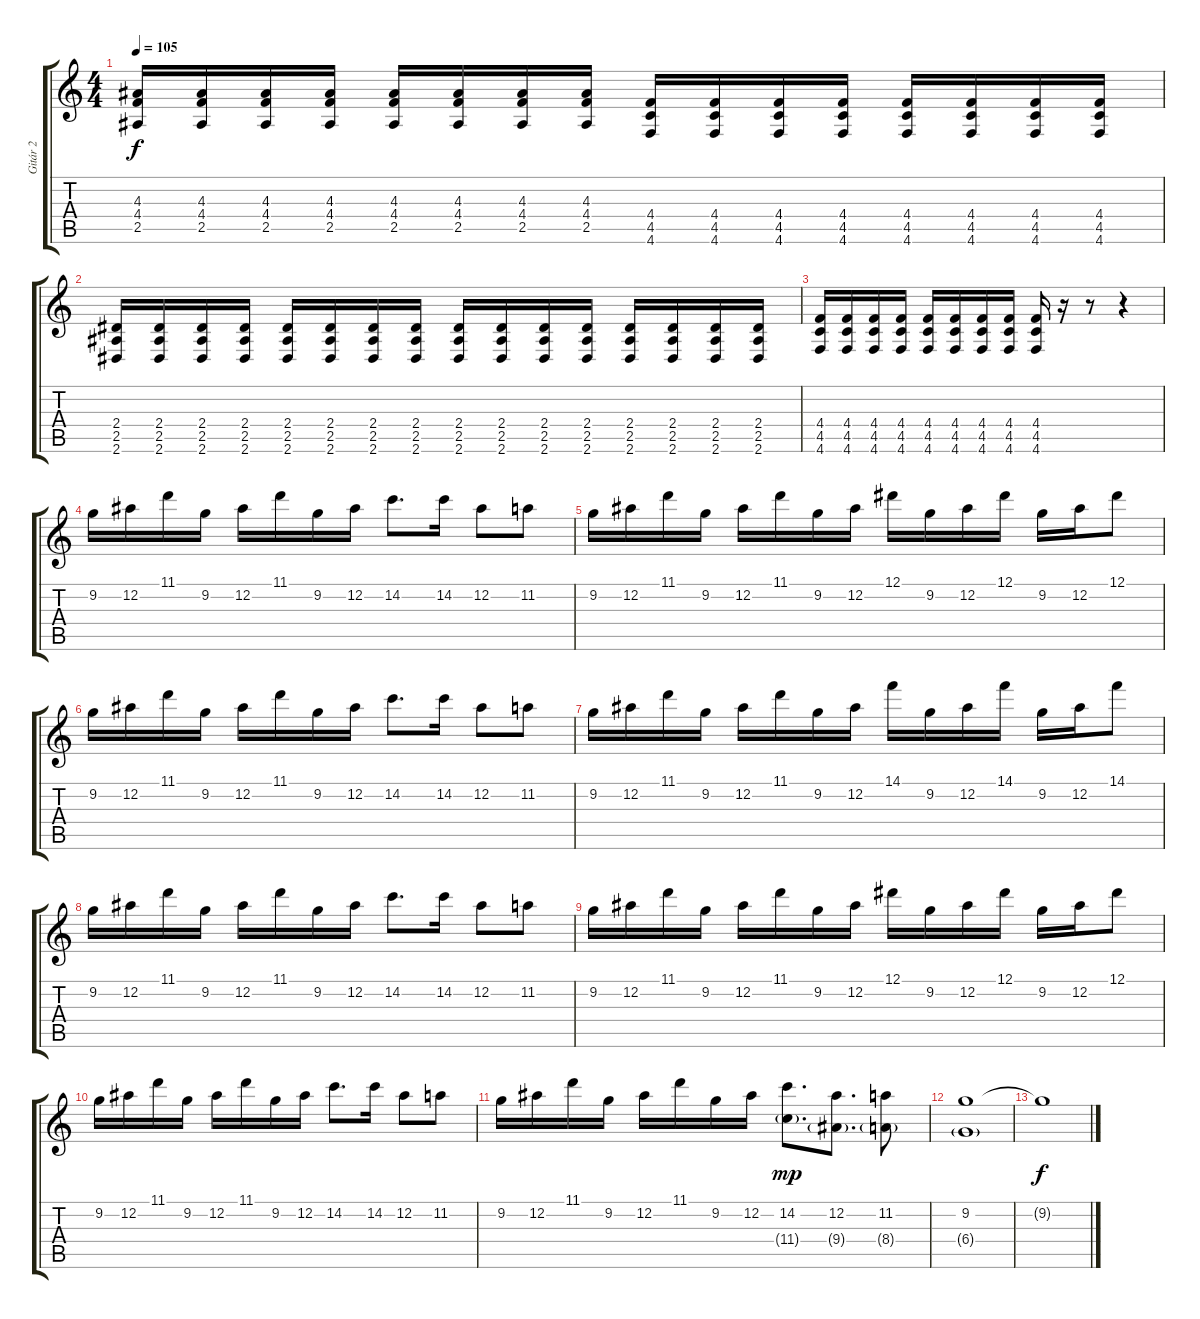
\track ("Gitár 2" "Gitár 2") {instrument distortionguitar}
\staff {score tabs}
\tuning (Eb4 Bb3 Gb3 Db3 Ab2 Db2) {hide}
\ts (4 4)
\tempo 105
\clef g2
\ks c
(4.3 4.4 2.5).16{dy f} (4.3 4.4 2.5).16 (4.3 4.4 2.5).16 (4.3 4.4 2.5).16 (4.3 4.4 2.5).16 (4.3 4.4 2.5).16 (4.3 4.4 2.5).16 (4.3 4.4 2.5).16 (4.4 4.5 4.6).16 (4.4 4.5 4.6).16 (4.4 4.5 4.6).16 (4.4 4.5 4.6).16 (4.4 4.5 4.6).16 (4.4 4.5 4.6).16 (4.4 4.5 4.6).16 (4.4 4.5 4.6).16 |
(2.4 2.5 2.6).16 (2.4 2.5 2.6).16 (2.4 2.5 2.6).16 (2.4 2.5 2.6).16 (2.4 2.5 2.6).16 (2.4 2.5 2.6).16 (2.4 2.5 2.6).16 (2.4 2.5 2.6).16 (2.4 2.5 2.6).16 (2.4 2.5 2.6).16 (2.4 2.5 2.6).16 (2.4 2.5 2.6).16 (2.4 2.5 2.6).16 (2.4 2.5 2.6).16 (2.4 2.5 2.6).16 (2.4 2.5 2.6).16 |
(4.4 4.5 4.6).16 (4.4 4.5 4.6).16 (4.4 4.5 4.6).16 (4.4 4.5 4.6).16 (4.4 4.5 4.6).16 (4.4 4.5 4.6).16 (4.4 4.5 4.6).16 (4.4 4.5 4.6).16 (4.4 4.5 4.6).16 r.16 r.8 r.4 |
9.2.16 12.2.16 11.1.16 9.2.16 12.2.16 11.1.16 9.2.16 12.2.16 14.2.8{d} 14.2.16 12.2.8 11.2.8 |
9.2.16 12.2.16 11.1.16 9.2.16 12.2.16 11.1.16 9.2.16 12.2.16 12.1.16 9.2.16 12.2.16 12.1.16 9.2.16 12.2.16 12.1.8 |
9.2.16 12.2.16 11.1.16 9.2.16 12.2.16 11.1.16 9.2.16 12.2.16 14.2.8{d} 14.2.16 12.2.8 11.2.8 |
9.2.16 12.2.16 11.1.16 9.2.16 12.2.16 11.1.16 9.2.16 12.2.16 14.1.16 9.2.16 12.2.16 14.1.16 9.2.16 12.2.16 14.1.8 |
9.2.16 12.2.16 11.1.16 9.2.16 12.2.16 11.1.16 9.2.16 12.2.16 14.2.8{d} 14.2.16 12.2.8 11.2.8 |
9.2.16 12.2.16 11.1.16 9.2.16 12.2.16 11.1.16 9.2.16 12.2.16 12.1.16 9.2.16 12.2.16 12.1.16 9.2.16 12.2.16 12.1.8 |
9.2.16 12.2.16 11.1.16 9.2.16 12.2.16 11.1.16 9.2.16 12.2.16 14.2.8{d} 14.2.16 12.2.8 11.2.8 |
9.2.16 12.2.16 11.1.16 9.2.16 12.2.16 11.1.16 9.2.16 12.2.16 (14.2 11.4{g}).8{d dy mp} (12.2 9.4{g}).8{d} (11.2 8.4{g}).8 |
(9.2 6.4{g}).1 |
9.2{t}.1{dy f}
